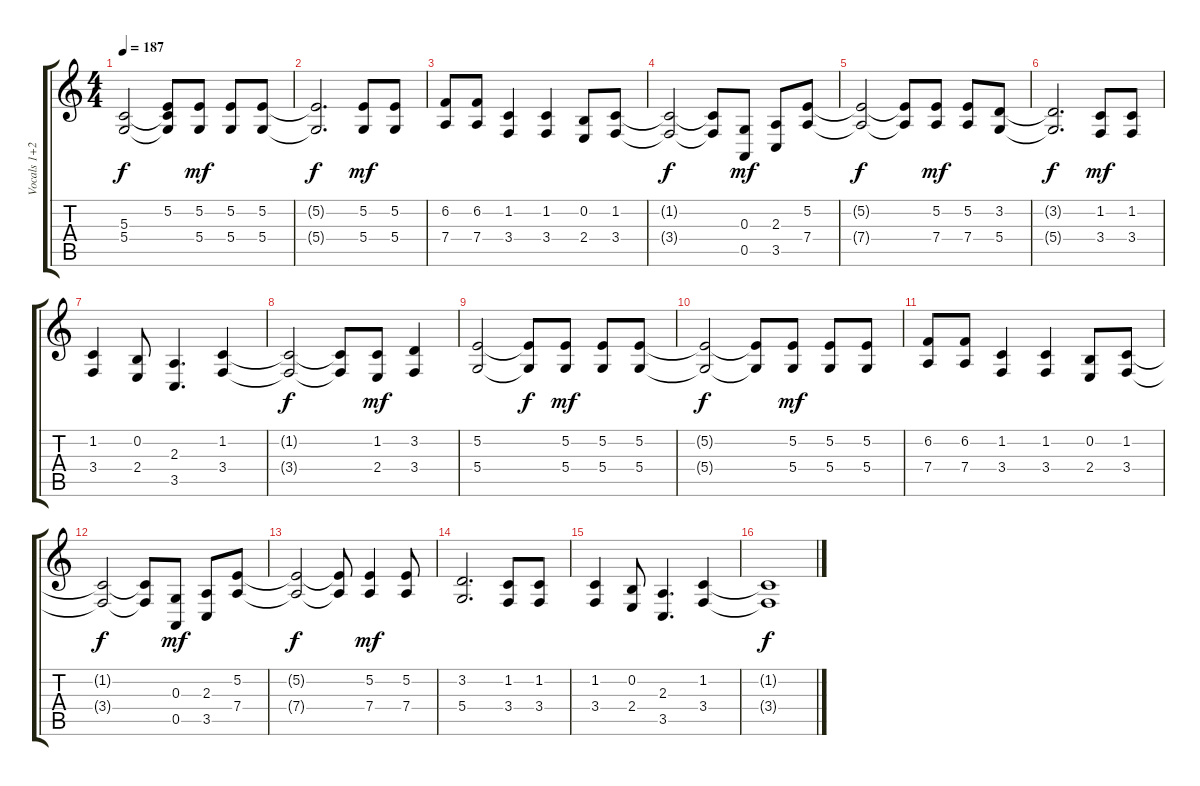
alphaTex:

\track ("Vocals 1+2" "Vocals 1+2") {instrument electricgrandpiano}
\staff {score tabs}
\tuning (E4 B3 G3 D3 A2 E2) {hide}
\ts (4 4)
\tempo 187
\clef g2
\ks c
(5.3 5.4{t}).2{dy f} (5.2{t} 5.3{t} 5.4{t}).8 (5.2 5.4).8{dy mf} (5.2 5.4).8 (5.2 5.4).8 |
(5.2{t} 5.4{t}).2{d dy f} (5.2 5.4).8{dy mf} (5.2 5.4).8 |
(6.2 7.4).8 (6.2 7.4).8 (1.2 3.4).4 (1.2 3.4).4 (0.2 2.4).8 (1.2 3.4).8 |
(1.2{t} 3.4{t}).2{dy f} (1.2{t} 3.4{t}).8 (0.3 0.5).8{dy mf} (2.3 3.5).8 (5.2 7.4).8 |
(5.2{t} 7.4{t}).2{dy f} (5.2{t} 7.4{t}).8 (5.2 7.4).8{dy mf} (5.2 7.4).8 (3.2 5.4).8 |
(3.2{t} 5.4{t}).2{d dy f} (1.2 3.4).8{dy mf} (1.2 3.4).8 |
(1.2 3.4).4 (0.2 2.4).8 (2.3 3.5).4{d} (1.2 3.4).4 |
(1.2{t} 3.4{t}).2{dy f} (1.2{t} 3.4{t}).8 (1.2 2.4).8{dy mf} (3.2 3.4).4 |
(5.2 5.4).2 (5.2{t} 5.4{t}).8{dy f} (5.2 5.4).8{dy mf} (5.2 5.4).8 (5.2 5.4).8 |
(5.2{t} 5.4{t}).2{dy f} (5.2{t} 5.4{t}).8 (5.2 5.4).8{dy mf} (5.2 5.4).8 (5.2 5.4).8 |
(6.2 7.4).8 (6.2 7.4).8 (1.2 3.4).4 (1.2 3.4).4 (0.2 2.4).8 (1.2 3.4).8 |
(1.2{t} 3.4{t}).2{dy f} (1.2{t} 3.4{t}).8 (0.3 0.5).8{dy mf} (2.3 3.5).8 (5.2 7.4).8 |
(5.2{t} 7.4{t}).2{dy f} (5.2{t} 7.4{t}).8 (5.2 7.4).4{dy mf} (5.2 7.4).8 |
(3.2 5.4).2{d} (1.2 3.4).8 (1.2 3.4).8 |
(1.2 3.4).4 (0.2 2.4).8 (2.3 3.5).4{d} (1.2 3.4).4 |
(1.2{t} 3.4{t}).1{dy f}
